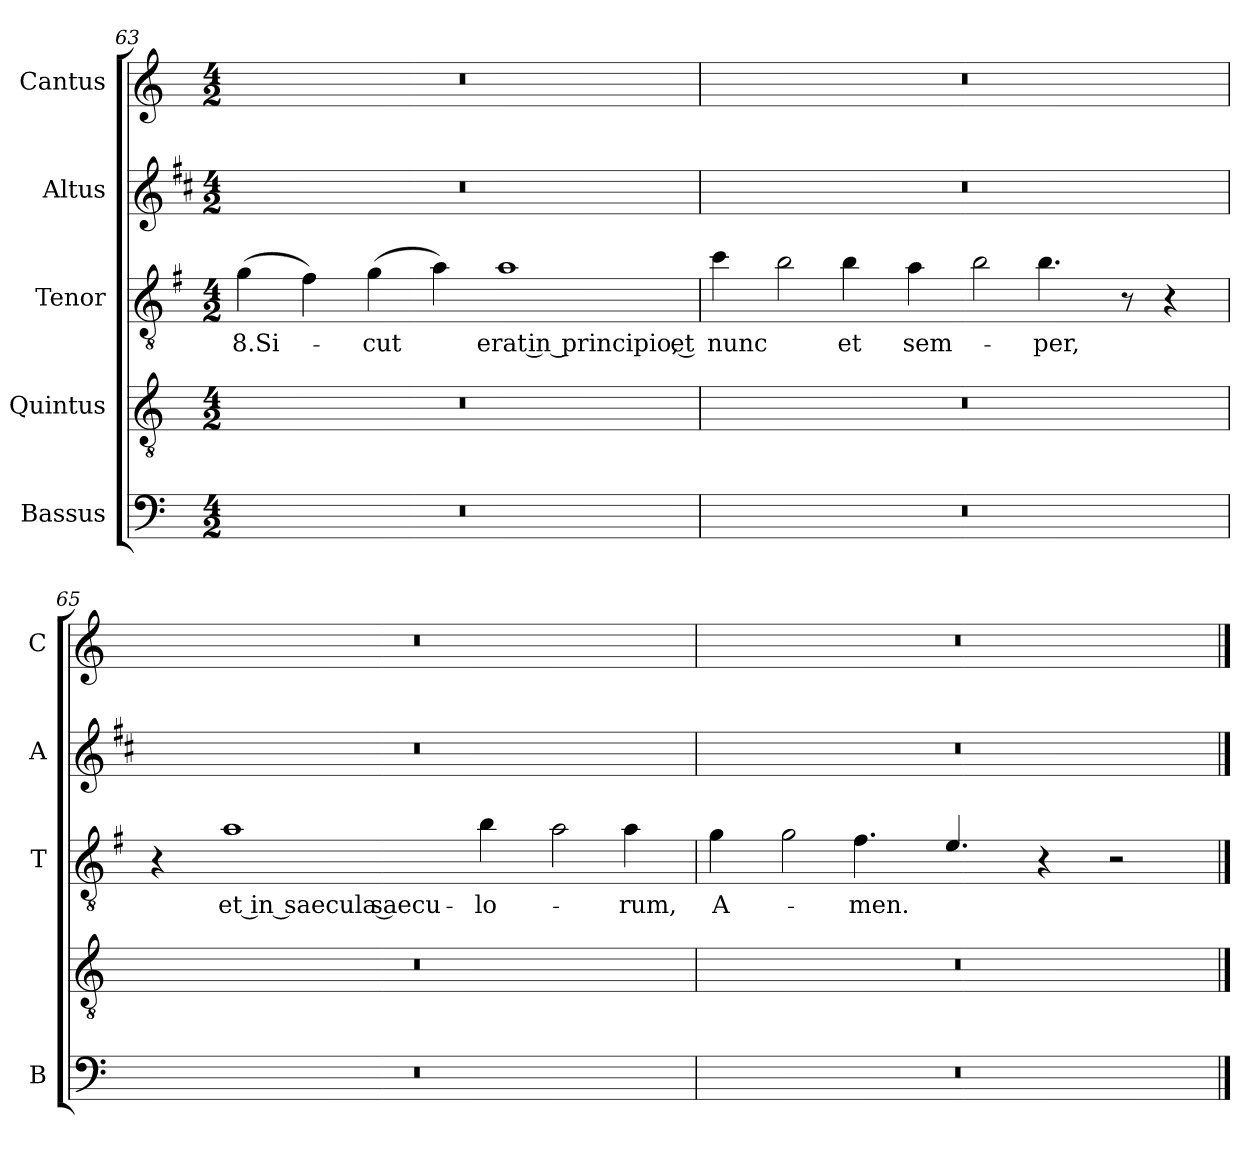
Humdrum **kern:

**kern	**kern	**kern	**text	**kern	**kern
*part5	*part4	*part3	*part3	*part2	*part1
*staff5	*staff4	*staff3	*staff3	*staff2	*staff1
*I"Bassus	*I"Quintus	*I"Tenor	*	*I"Altus	*I"Cantus
*I'B	*	*I'T	*	*I'A	*I'C
!!LO:LB:g=z
*clefF4	*clefGv2	*clefGv2	*	*clefG2	*clefG2
*	*	*ITrd4c7	*	*ITrd1c2	*
*k[]	*k[]	*k[]	*	*k[]	*k[]
*C:	*C:	*C:	*	*C:	*C:
*M4/2	*M4/2	*M4/2	*	*M4/2	*M4/2
=63	=63	=63	=63	=63	=63
!	!	!	!LO:LY:b	!	!
0r	0r	(>4c\	8.Si-	0r	0r
.	.	4B\)	.	.	.
!	!	!	!LO:LY:b	!	!
.	.	(>4c\	-cut	.	.
.	.	4d\)	.	.	.
!	!	!	!LO:LY:b	!	!
.	.	1d	erat in principio, et	.	.
=64	=64	=64	=64	=64	=64
!	!	!	!LO:LY:b	!	!
0r	0r	4f\	nunc	0r	0r
!	!	!LO:N:head=open	!	!	!
.	.	4e\	.	.	.
!	!	!	!LO:LY:b	!	!
.	.	4e\	et	.	.
!	!	!	!LO:LY:b	!	!
.	.	4d\	sem-	.	.
!	!	!LO:N:head=open	!	!	!
.	.	4e\	.	.	.
!	!	!	!LO:LY:b	!	!
.	.	4.e\	-per,	.	.
.	.	8r	.	.	.
.	.	4r	.	.	.
=65	=65	=65	=65	=65	=65
0r	0r	4r	.	0r	0r
!	!	!	!LO:LY:b	!	!
.	.	1d	et in saecula saecu-	.	.
!	!	!	!LO:LY:b	!	!
.	.	4e\	-lo-	.	.
!	!	!LO:N:head=open	!	!	!
.	.	4d\	.	.	.
!	!	!	!LO:LY:b	!	!
.	.	4d\	-rum,	.	.
=66	=66	=66	=66	=66	=66
!	!	!	!LO:LY:b	!	!
0r	0r	4c\	A-	0r	0r
!	!	!LO:N:head=open	!	!	!
.	.	4c\	.	.	.
!	!	!	!LO:LY:b	!	!
.	.	4.B\	-men.	.	.
.	.	4.A/	.	.	.
.	.	4r	.	.	.
.	.	2r	.	.	.
==	==	==	==	==	==
*-	*-	*-	*-	*-	*-
